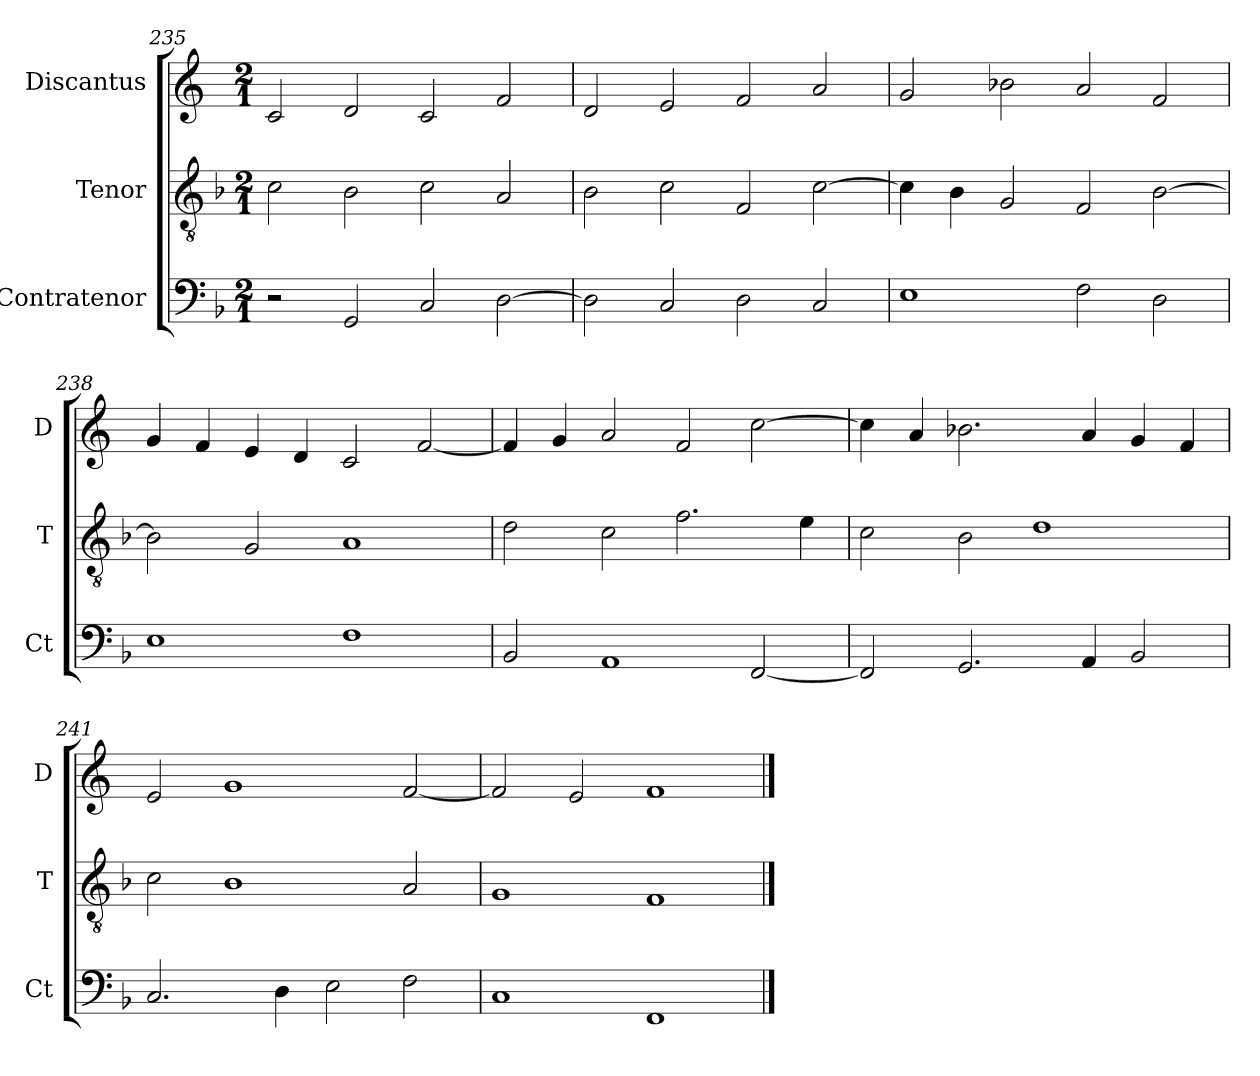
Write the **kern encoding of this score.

**kern	**kern	**kern
*part3	*part2	*part1
*staff3	*staff2	*staff1
*I"Contratenor	*I"Tenor	*I"Discantus
*I'Ct	*I'T	*I'D
*clefF4	*clefGv2	*clefG2
*k[b-]	*k[b-]	*k[]
*M2/1	*M2/1	*M2/1
=235	=235	=235
2r	2c\	2c/
2GG/	2B-\	2d/
2C/	2c\	2c/
[2D\	2A/	2f/
=236	=236	=236
2D\]	2B-\	2d/
2C/	2c\	2e/
2D\	2F/	2f/
2C/	[2c\	2a/
=237	=237	=237
1E	4c\]	2g/
.	4B-\	.
.	2G/	2b-X\
2F\	2F/	2a/
2D\	[2B-\	2f/
=238	=238	=238
1E	2B-\]	4g/
.	.	4f/
.	2G/	4e/
.	.	4d/
1F	1A	2c/
.	.	[2f/
=239	=239	=239
2BB-/	2d\	4f/]
.	.	4g/
1AA	2c\	2a/
.	2.f\	2f/
[2FF/	.	[2cc\
.	4e\	.
=240	=240	=240
2FF/]	2c\	4cc\]
.	.	4a/
2.GG/	2B-\	2.b-X\
.	1d	.
4AA/	.	4a/
2BB-/	.	4g/
.	.	4f/
=241	=241	=241
2.C/	2c\	2e/
.	1B-	1g
4D\	.	.
2E\	.	.
2F\	2A/	[2f/
=242	=242	=242
1C	1G	2f/]
.	.	2e/
1FF	1F	1f
==	==	==
*-	*-	*-
